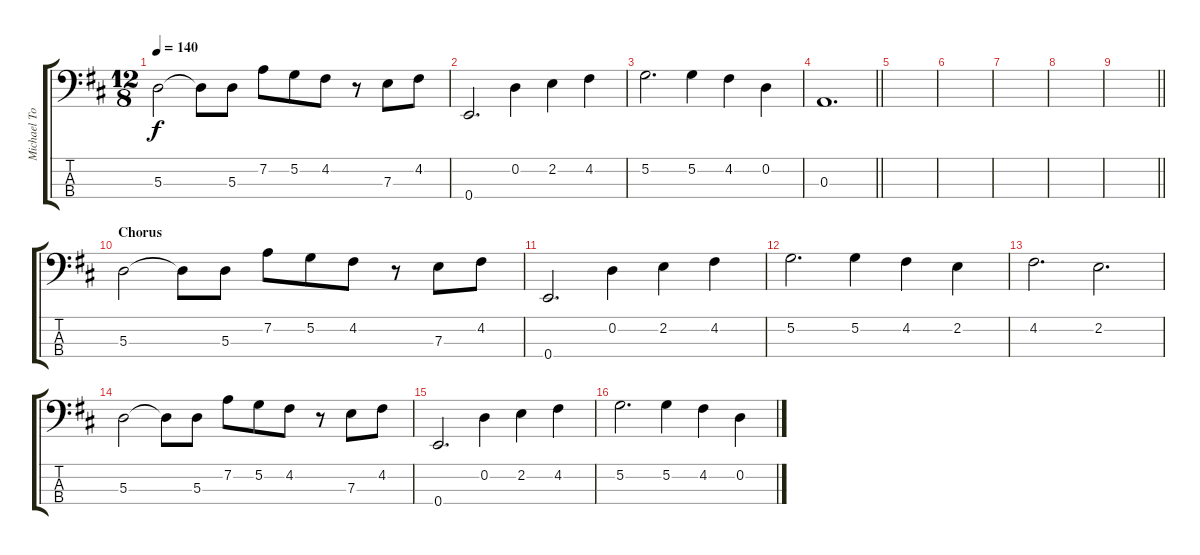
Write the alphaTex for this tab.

\track ("Michael Todd - Bass" "Michael To") {instrument electricbassfinger}
\staff {score tabs}
\tuning (G2 D2 A1 E1) {hide}
\ts (12 8)
\tempo 140
\clef f4
\ks bminor
5.3.2{dy f} 5.3{t}.8 5.3.8 7.2.8 5.2.8 4.2.8 r.8 7.3.8 4.2.8 |
0.4.2{d} 0.2.4 2.2.4 4.2.4 |
5.2.2{d} 5.2.4 4.2.4 0.2.4 |
\barLineRight lightlight
0.3.1{d} |
|
|
|
|
\barLineRight lightlight
|
\section ("" "Chorus")
5.3.2 5.3{t}.8 5.3.8 7.2.8 5.2.8 4.2.8 r.8 7.3.8 4.2.8 |
0.4.2{d} 0.2.4 2.2.4 4.2.4 |
5.2.2{d} 5.2.4 4.2.4 2.2.4 |
4.2.2{d} 2.2.2{d} |
5.3.2 5.3{t}.8 5.3.8 7.2.8 5.2.8 4.2.8 r.8 7.3.8 4.2.8 |
0.4.2{d} 0.2.4 2.2.4 4.2.4 |
5.2.2{d} 5.2.4 4.2.4 0.2.4
